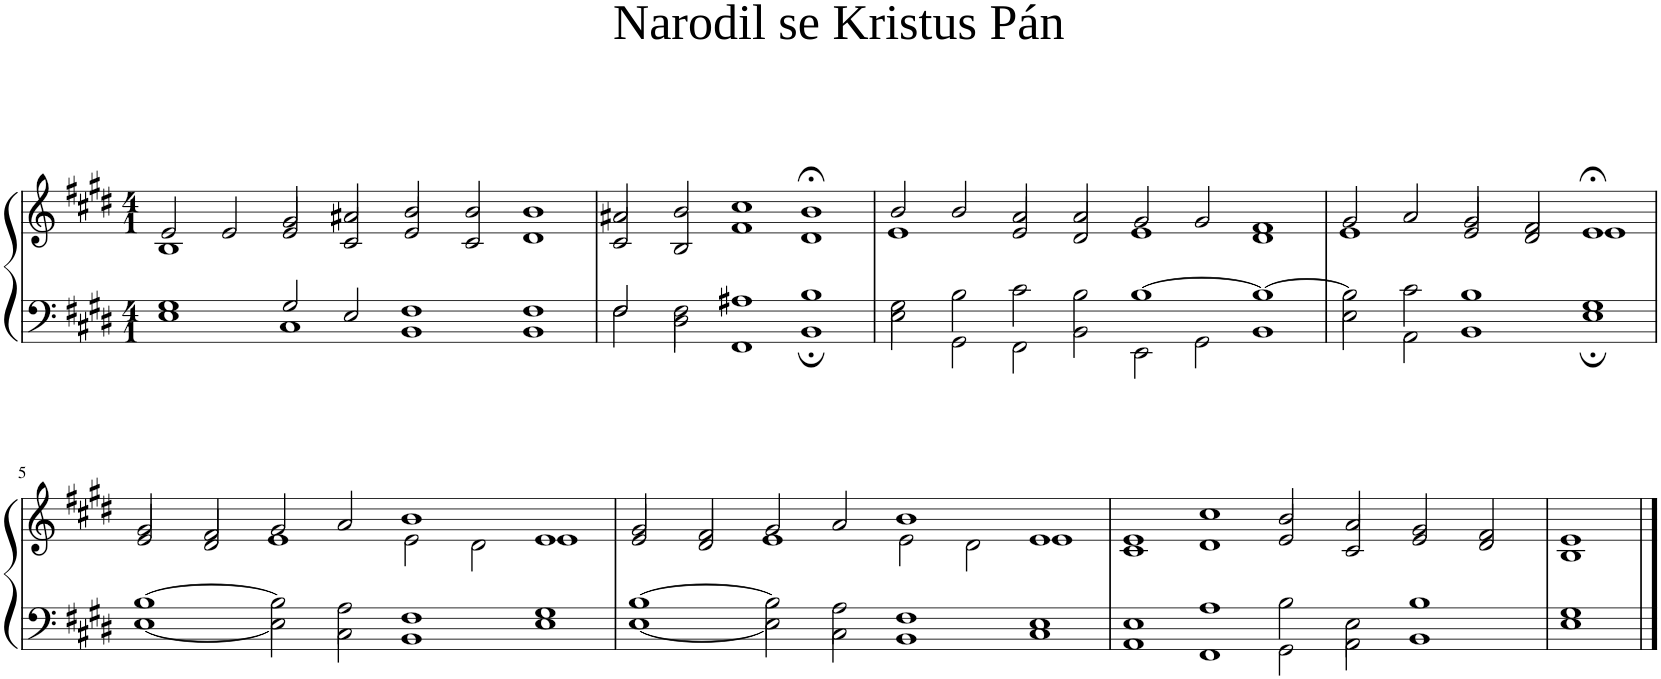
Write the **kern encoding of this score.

**kern	**kern
*part1	*part1
*staff2	*staff1
*I"Piano	*
*I'Pno	*
*clefF4	*clefG2
*k[f#c#g#d#]	*k[f#c#g#d#]
*M4/1	*M4/1
=1	=1
*^	*^
1G#	1E	2e/	1B
.	.	2e/	.
2G#/	1C#	2g#/	2e/
2E/	.	2a#X/	2c#/
1F#	1BB	2b/	2e/
.	.	2b/	2c#/
1F#	1BB	1b	1d#
=2	=2	=2	=2
2F#/	2F#\	2a#X/	2c#/
2F#\	2D#\	2b/	2B/
1A#X	1FF#	1cc#	1f#
1B	1BB;	1b;<	1d#
=3	=3	=3	=3
2G#\	2E\	2b/	1e
2B\	2GG#\	2b/	.
2c#\	2FF#\	2a/	2e/
2B\	2BB\	2a/	2d#/
[1B	2EE\	2g#/	1e
.	2GG#\	2g#/	.
1B_	1BB	1f#	1d#
=4	=4	=4	=4
2B\]	2E\	2g#/	1e
2c#\	2AA\	2a/	.
1B	1BB	2g#/	2e/
.	.	2f#/	2d#/
1G#	1E;	1e;<	1e
!!LO:LB:g=z	!!
=5	=5	=5	=5
[1B	[1E	2g#/	2e/
.	.	2f#/	2d#/
2B\]	2E\]	2g#/	1e
2A\	2C#\	2a/	.
1F#	1BB	1b	2e\
.	.	.	2d#\
1G#	1E	1e	1e
=6	=6	=6	=6
[1B	[1E	2g#/	2e/
.	.	2f#/	2d#/
2B\]	2E\]	2g#/	1e
2A\	2C#\	2a/	.
1F#	1BB	1b	2e\
.	.	.	2d#\
1E	1C#	1e	1e
=7	=7	=7	=7
1E	1AA	1e	1c#
1A	1FF#	1cc#	1d#
2B\	2GG#\	2b/	2e/
2E\	2AA\	2a/	2c#/
1B	1BB	2e/ 2g#/	1ryy
.	.	2d#/ 2f#/	.
=8	=8	=8	=8
1G#	1E	1e	1B
*v	*v	*	*
*	*v	*v
==	==
*-	*-
